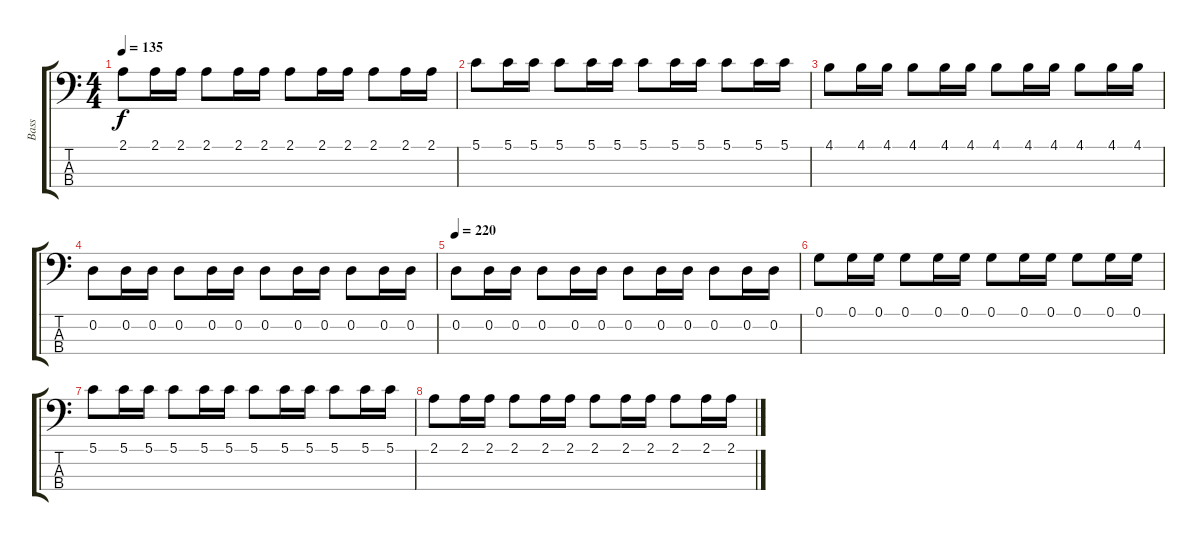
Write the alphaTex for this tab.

\track ("Bass" "Bass") {instrument electricbassfinger}
\staff {score tabs}
\tuning (G2 D2 A1 E1) {hide}
\ts (4 4)
\tempo 135
\clef f4
\ks c
2.1.8{dy f} 2.1.16 2.1.16 2.1.8 2.1.16 2.1.16 2.1.8 2.1.16 2.1.16 2.1.8 2.1.16 2.1.16 |
5.1.8 5.1.16 5.1.16 5.1.8 5.1.16 5.1.16 5.1.8 5.1.16 5.1.16 5.1.8 5.1.16 5.1.16 |
4.1.8 4.1.16 4.1.16 4.1.8 4.1.16 4.1.16 4.1.8 4.1.16 4.1.16 4.1.8 4.1.16 4.1.16 |
0.2.8 0.2.16 0.2.16 0.2.8 0.2.16 0.2.16 0.2.8 0.2.16 0.2.16 0.2.8 0.2.16 0.2.16 |
\tempo 220
0.2.8 0.2.16 0.2.16 0.2.8 0.2.16 0.2.16 0.2.8 0.2.16 0.2.16 0.2.8 0.2.16 0.2.16 |
0.1.8 0.1.16 0.1.16 0.1.8 0.1.16 0.1.16 0.1.8 0.1.16 0.1.16 0.1.8 0.1.16 0.1.16 |
5.1.8 5.1.16 5.1.16 5.1.8 5.1.16 5.1.16 5.1.8 5.1.16 5.1.16 5.1.8 5.1.16 5.1.16 |
2.1.8 2.1.16 2.1.16 2.1.8 2.1.16 2.1.16 2.1.8 2.1.16 2.1.16 2.1.8 2.1.16 2.1.16
